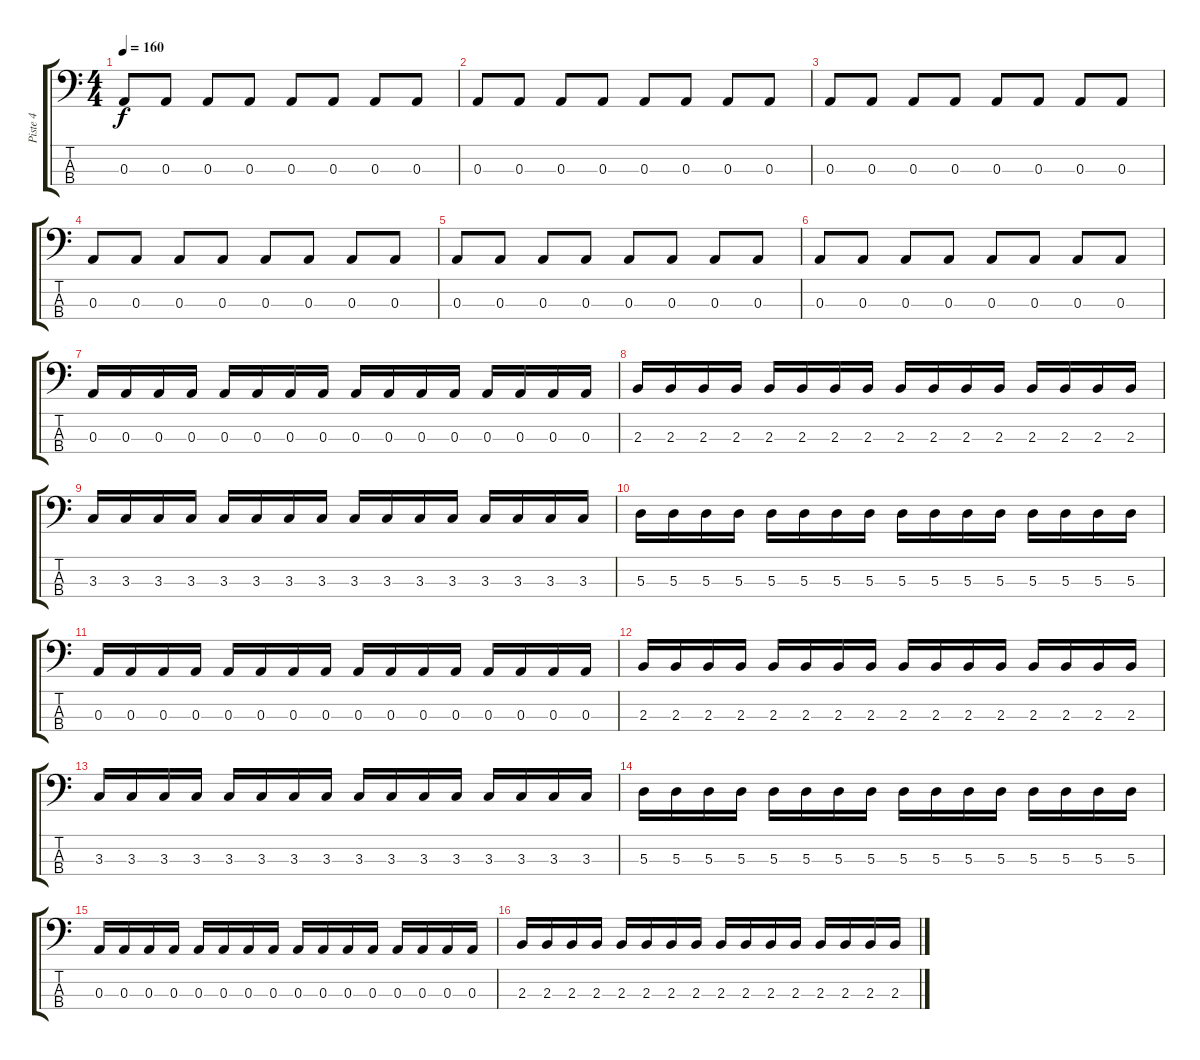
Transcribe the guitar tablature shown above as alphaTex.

\track ("Piste 4" "Piste 4") {instrument electricbassfinger}
\staff {score tabs}
\tuning (G2 D2 A1 E1) {hide}
\ts (4 4)
\tempo 160
\clef f4
\ks c
0.3.8{dy f} 0.3.8 0.3.8 0.3.8 0.3.8 0.3.8 0.3.8 0.3.8 |
0.3.8 0.3.8 0.3.8 0.3.8 0.3.8 0.3.8 0.3.8 0.3.8 |
0.3.8 0.3.8 0.3.8 0.3.8 0.3.8 0.3.8 0.3.8 0.3.8 |
0.3.8 0.3.8 0.3.8 0.3.8 0.3.8 0.3.8 0.3.8 0.3.8 |
0.3.8 0.3.8 0.3.8 0.3.8 0.3.8 0.3.8 0.3.8 0.3.8 |
0.3.8 0.3.8 0.3.8 0.3.8 0.3.8 0.3.8 0.3.8 0.3.8 |
0.3.16 0.3.16 0.3.16 0.3.16 0.3.16 0.3.16 0.3.16 0.3.16 0.3.16 0.3.16 0.3.16 0.3.16 0.3.16 0.3.16 0.3.16 0.3.16 |
2.3.16 2.3.16 2.3.16 2.3.16 2.3.16 2.3.16 2.3.16 2.3.16 2.3.16 2.3.16 2.3.16 2.3.16 2.3.16 2.3.16 2.3.16 2.3.16 |
3.3.16 3.3.16 3.3.16 3.3.16 3.3.16 3.3.16 3.3.16 3.3.16 3.3.16 3.3.16 3.3.16 3.3.16 3.3.16 3.3.16 3.3.16 3.3.16 |
5.3.16 5.3.16 5.3.16 5.3.16 5.3.16 5.3.16 5.3.16 5.3.16 5.3.16 5.3.16 5.3.16 5.3.16 5.3.16 5.3.16 5.3.16 5.3.16 |
0.3.16 0.3.16 0.3.16 0.3.16 0.3.16 0.3.16 0.3.16 0.3.16 0.3.16 0.3.16 0.3.16 0.3.16 0.3.16 0.3.16 0.3.16 0.3.16 |
2.3.16 2.3.16 2.3.16 2.3.16 2.3.16 2.3.16 2.3.16 2.3.16 2.3.16 2.3.16 2.3.16 2.3.16 2.3.16 2.3.16 2.3.16 2.3.16 |
3.3.16 3.3.16 3.3.16 3.3.16 3.3.16 3.3.16 3.3.16 3.3.16 3.3.16 3.3.16 3.3.16 3.3.16 3.3.16 3.3.16 3.3.16 3.3.16 |
5.3.16 5.3.16 5.3.16 5.3.16 5.3.16 5.3.16 5.3.16 5.3.16 5.3.16 5.3.16 5.3.16 5.3.16 5.3.16 5.3.16 5.3.16 5.3.16 |
0.3.16 0.3.16 0.3.16 0.3.16 0.3.16 0.3.16 0.3.16 0.3.16 0.3.16 0.3.16 0.3.16 0.3.16 0.3.16 0.3.16 0.3.16 0.3.16 |
2.3.16 2.3.16 2.3.16 2.3.16 2.3.16 2.3.16 2.3.16 2.3.16 2.3.16 2.3.16 2.3.16 2.3.16 2.3.16 2.3.16 2.3.16 2.3.16
